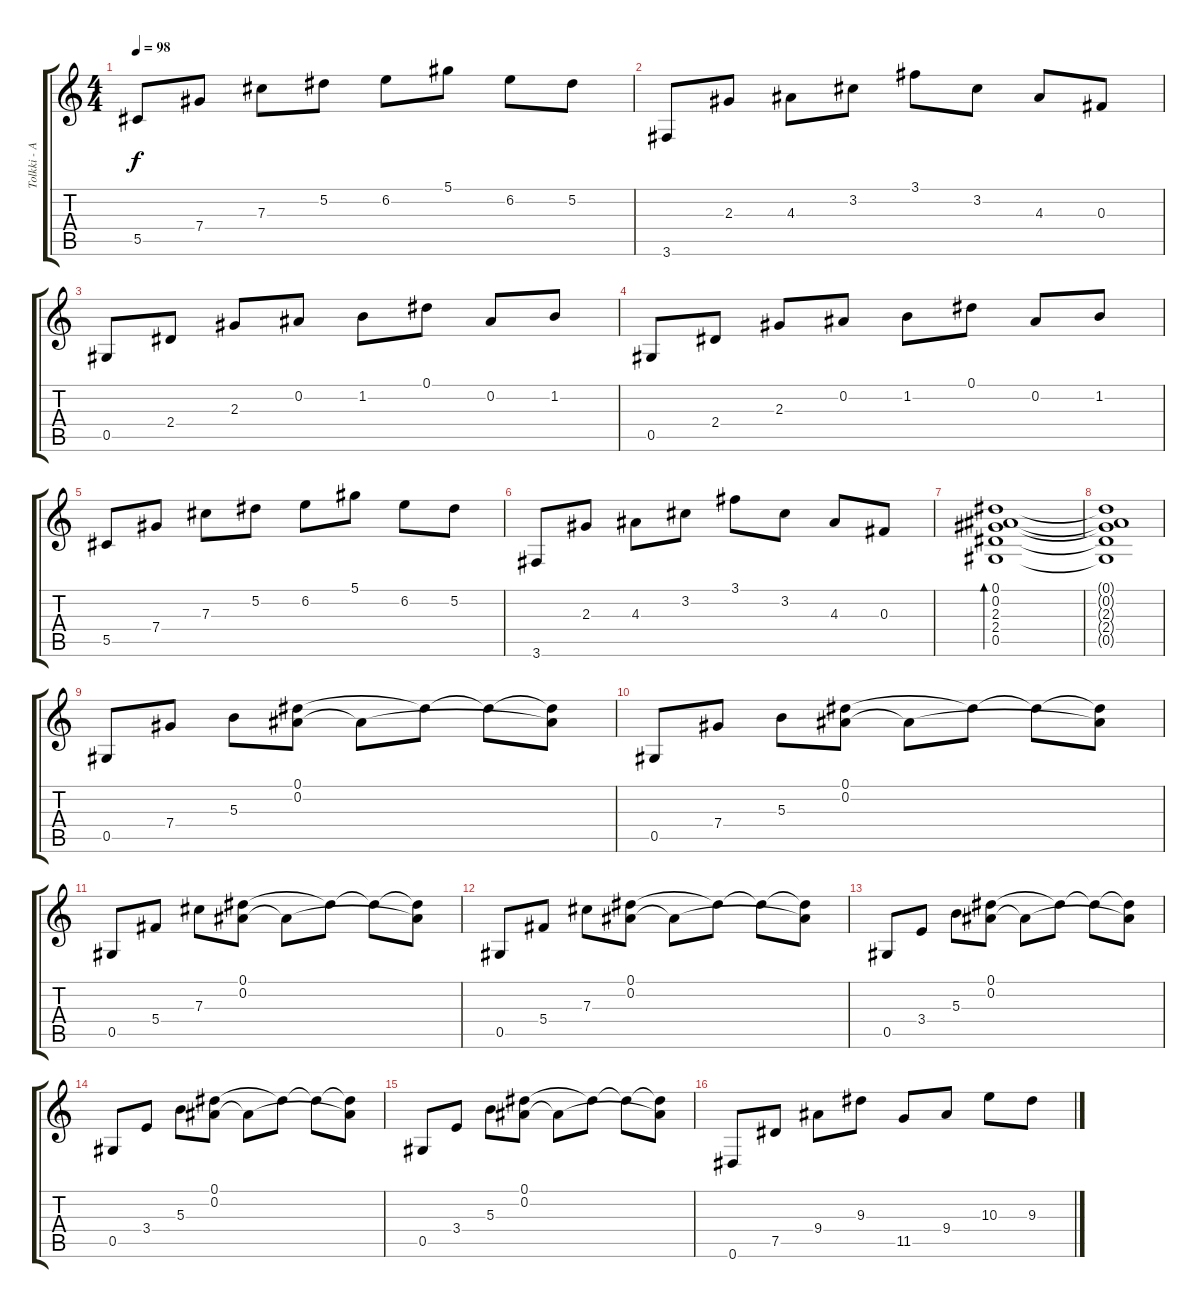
\track ("Tolkki - Acoustic Guitar" "Tolkki - A") {instrument acousticguitarnylon}
\staff {score tabs}
\tuning (Eb4 Bb3 Gb3 Db3 Ab2 Eb2) {hide}
\ts (4 4)
\tempo 98
\clef g2
\ks c
5.5.8{dy f balance 8} 7.4.8 7.3.8 5.2.8 6.2.8 5.1.8 6.2.8 5.2.8 |
3.6.8 2.3.8 4.3.8 3.2.8 3.1.8 3.2.8 4.3.8 0.3.8 |
0.5.8 2.4.8 2.3.8 0.2.8 1.2.8 0.1.8 0.2.8 1.2.8 |
0.5.8 2.4.8 2.3.8 0.2.8 1.2.8 0.1.8 0.2.8 1.2.8 |
5.5.8 7.4.8 7.3.8 5.2.8 6.2.8 5.1.8 6.2.8 5.2.8 |
3.6.8 2.3.8 4.3.8 3.2.8 3.1.8 3.2.8 4.3.8 0.3.8 |
(0.1 0.2 2.3 2.4 0.5).1{bd 480} |
(0.1{t} 0.2{t} 2.3{t} 2.4{t} 0.5{t}).1 |
0.5.8{balance 0} 7.4.8 5.3.8 (0.1 0.2).8 0.2{t}.8 0.1{t}.8 0.1{t}.8 (0.1{t} 0.2{t}).8 |
0.5.8 7.4.8 5.3.8 (0.1 0.2).8 0.2{t}.8 0.1{t}.8 0.1{t}.8 (0.1{t} 0.2{t}).8 |
0.5.8 5.4.8 7.3.8 (0.1 0.2).8 0.2{t}.8 0.1{t}.8 0.1{t}.8 (0.1{t} 0.2{t}).8 |
0.5.8 5.4.8 7.3.8 (0.1 0.2).8 0.2{t}.8 0.1{t}.8 0.1{t}.8 (0.1{t} 0.2{t}).8 |
0.5.8 3.4.8 5.3.8 (0.1 0.2).8 0.2{t}.8 0.1{t}.8 0.1{t}.8 (0.1{t} 0.2{t}).8 |
0.5.8 3.4.8 5.3.8 (0.1 0.2).8 0.2{t}.8 0.1{t}.8 0.1{t}.8 (0.1{t} 0.2{t}).8 |
0.5.8 3.4.8 5.3.8 (0.1 0.2).8 0.2{t}.8 0.1{t}.8 0.1{t}.8 (0.1{t} 0.2{t}).8 |
0.6.8 7.5.8 9.4.8 9.3.8 11.5.8 9.4.8 10.3.8 9.3.8
